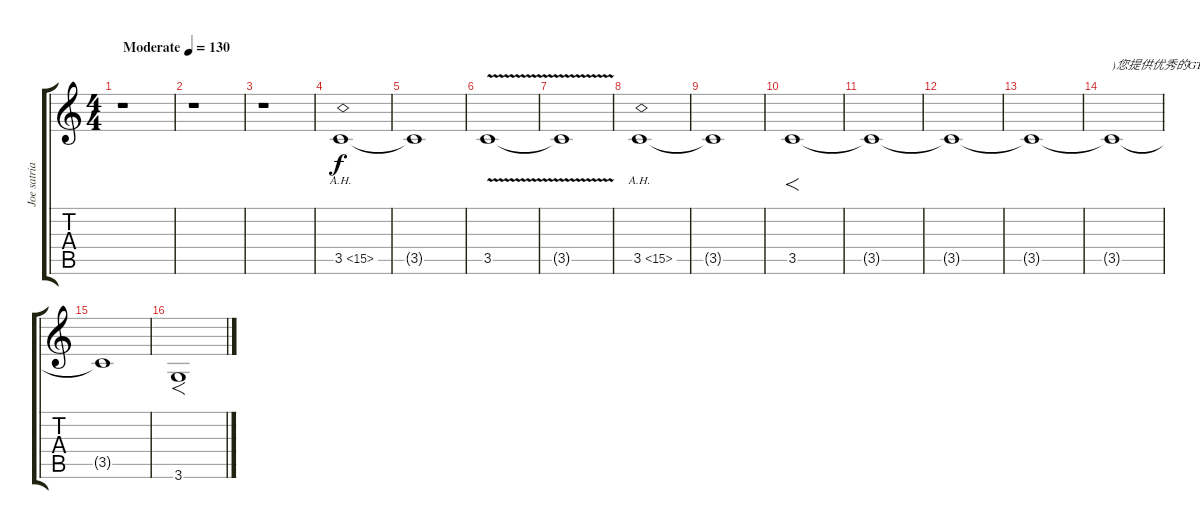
\track ("Joe satriani overdubs" "Joe satria") {instrument distortionguitar}
\staff {score tabs}
\tuning (E4 B3 G3 D3 A2 E2) {hide}
\ts (4 4)
\tempo (130 "Moderate")
\clef g2
\ks c
r.1{dy f instrument distortionguitar} |
r.1 |
r.1 |
3.5{ah 12}.1 |
3.5{t}.1 |
3.5{v}.1 |
3.5{t}.1 |
3.5{ah 12}.1 |
3.5{t}.1 |
3.5.1{f} |
3.5{t}.1 |
3.5{t}.1 |
3.5{t}.1 |
3.5{t}.1{txt ")您提供优秀的GTP"} |
3.5{t}.1 |
3.6.1{f}
